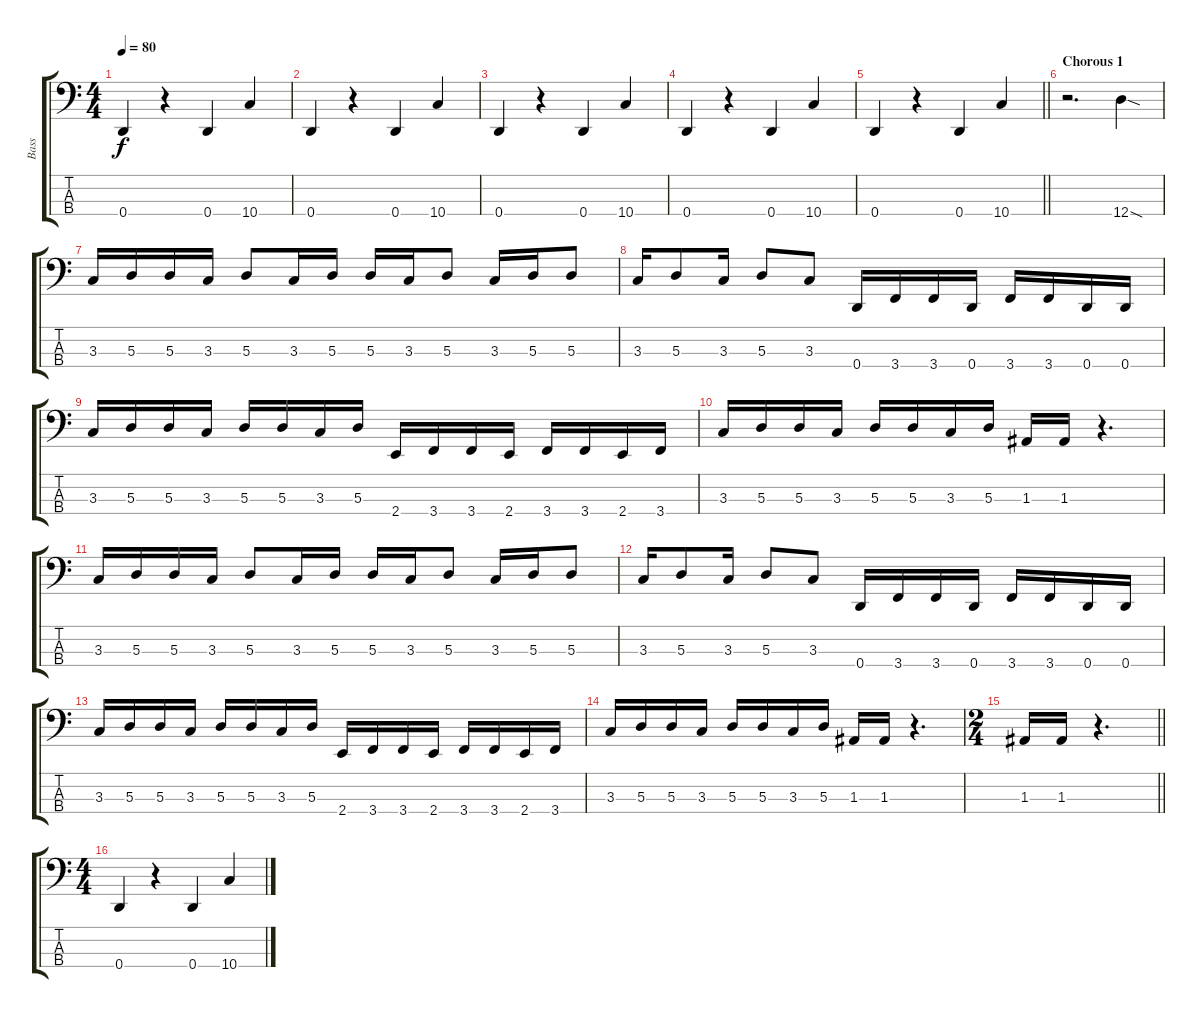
\track ("Bass" "Bass") {instrument electricbassfinger}
\staff {score tabs}
\tuning (G2 D2 A1 D1) {hide}
\ts (4 4)
\tempo 80
\clef f4
\ks c
0.4.4{dy f} r.4 0.4.4 10.4.4 |
0.4.4 r.4 0.4.4 10.4.4 |
0.4.4 r.4 0.4.4 10.4.4 |
0.4.4 r.4 0.4.4 10.4.4 |
\barLineRight lightlight
0.4.4 r.4 0.4.4 10.4.4 |
\section ("" "Chorous 1")
r.2{d} 12.4{sod}.4 |
3.3.16 5.3.16 5.3.16 3.3.16 5.3.8 3.3.16 5.3.16 5.3.16 3.3.16 5.3.8 3.3.16 5.3.16 5.3.8 |
3.3.16 5.3.8 3.3.16 5.3.8 3.3.8 0.4.16 3.4.16 3.4.16 0.4.16 3.4.16 3.4.16 0.4.16 0.4.16 |
3.3.16 5.3.16 5.3.16 3.3.16 5.3.16 5.3.16 3.3.16 5.3.16 2.4.16 3.4.16 3.4.16 2.4.16 3.4.16 3.4.16 2.4.16 3.4.16 |
3.3.16 5.3.16 5.3.16 3.3.16 5.3.16 5.3.16 3.3.16 5.3.16 1.3.16 1.3.16 r.4{d} |
3.3.16 5.3.16 5.3.16 3.3.16 5.3.8 3.3.16 5.3.16 5.3.16 3.3.16 5.3.8 3.3.16 5.3.16 5.3.8 |
3.3.16 5.3.8 3.3.16 5.3.8 3.3.8 0.4.16 3.4.16 3.4.16 0.4.16 3.4.16 3.4.16 0.4.16 0.4.16 |
3.3.16 5.3.16 5.3.16 3.3.16 5.3.16 5.3.16 3.3.16 5.3.16 2.4.16 3.4.16 3.4.16 2.4.16 3.4.16 3.4.16 2.4.16 3.4.16 |
3.3.16 5.3.16 5.3.16 3.3.16 5.3.16 5.3.16 3.3.16 5.3.16 1.3.16 1.3.16 r.4{d} |
\ts (2 4)
\barLineRight lightlight
1.3.16 1.3.16 r.4{d} |
\ts (4 4)
\section ("" "")
0.4.4 r.4 0.4.4 10.4.4
